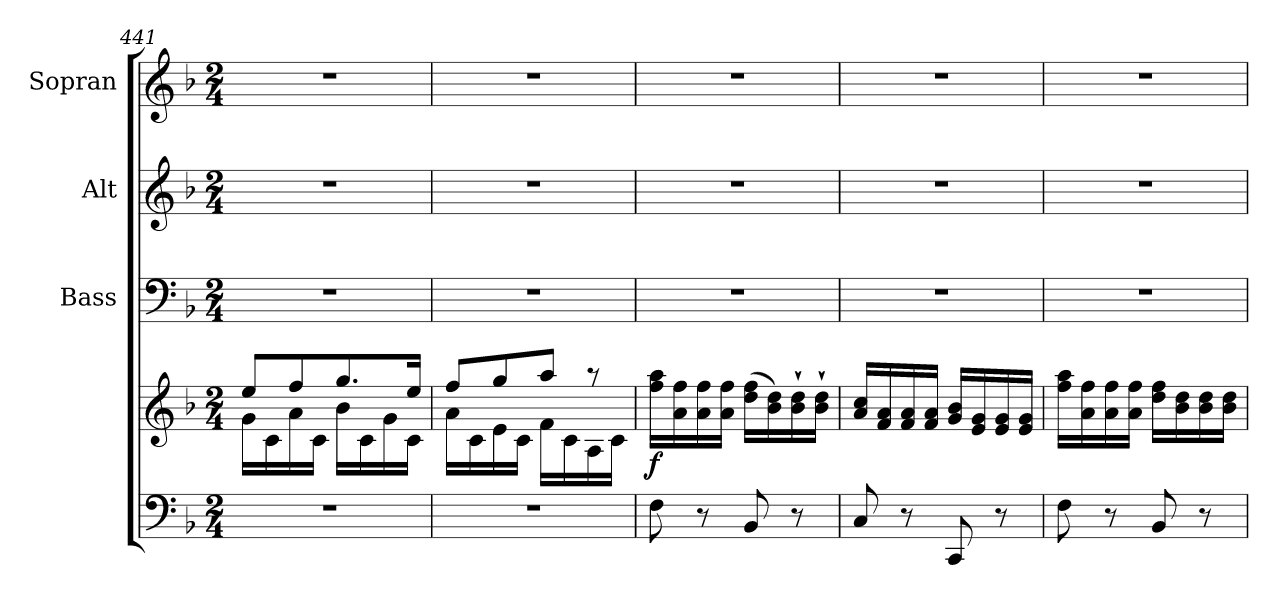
**kern	**kern	**dynam	**kern	**kern	**kern
*part4	*part4	*part4	*part3	*part2	*part1
*staff5	*staff4	*staff4/5	*staff3	*staff2	*staff1
*	*	*	*I"Bass	*I"Alt	*I"Sopran
*	*	*	*I'B.	*I'A.	*I'S.
*clefF4	*clefG2	*	*clefF4	*clefG2	*clefG2
*k[b-]	*k[b-]	*	*k[b-]	*k[b-]	*k[b-]
*F:	*F:	*	*F:	*F:	*F:
*M2/4	*M2/4	*	*M2/4	*M2/4	*M2/4
=441	=441	=441	=441	=441	=441
*	*^	*	*	*	*
2r	8ee/L	16g\LL	.	2r	2r	2r
.	.	16c\	.	.	.	.
.	8ff/	16a\	.	.	.	.
.	.	16c\JJ	.	.	.	.
.	8.gg/	16b-\LL	.	.	.	.
.	.	16c\	.	.	.	.
.	.	16g\	.	.	.	.
.	16ee/Jk	16c\JJ	.	.	.	.
=442	=442	=442	=442	=442	=442	=442
2r	8ff/L	16a\LL	.	2r	2r	2r
.	.	16c\	.	.	.	.
.	8gg/	16e\	.	.	.	.
.	.	16c\JJ	.	.	.	.
.	8aa/J	16f\LL	.	.	.	.
.	.	16c\	.	.	.	.
.	8raa	16A\	.	.	.	.
.	.	16c\JJ	.	.	.	.
=443	=443	=443	=443	=443	=443	=443
!	!	!	!LO:DY:b	!	!	!
*	*v	*v	*	*	*	*
8F\	16ff\ 16aa\LL	f	2r	2r	2r
.	16a\ 16ff\	.	.	.	.
8r	16a\ 16ff\	.	.	.	.
.	16a\ 16ff\JJ	.	.	.	.
8BB-/	(>16dd\ 16ff\LL	.	.	.	.
.	16b-\ 16dd\)	.	.	.	.
8r	16b-\`> 16dd\`>	.	.	.	.
.	16b-\`> 16dd\`>JJ	.	.	.	.
=444	=444	=444	=444	=444	=444
8C/	16a/ 16cc/LL	.	2r	2r	2r
.	16f/ 16a/	.	.	.	.
8r	16f/ 16a/	.	.	.	.
.	16f/ 16a/JJ	.	.	.	.
8CC/	16g/ 16b-/LL	.	.	.	.
.	16e/ 16g/	.	.	.	.
8r	16e/ 16g/	.	.	.	.
.	16e/ 16g/JJ	.	.	.	.
!!LO:LB:g=z
=445	=445	=445	=445	=445	=445
8F\	16ff\ 16aa\LL	.	2r	2r	2r
.	16a\ 16ff\	.	.	.	.
8r	16a\ 16ff\	.	.	.	.
.	16a\ 16ff\JJ	.	.	.	.
8BB-/	16dd\ 16ff\LL	.	.	.	.
.	16b-\ 16dd\	.	.	.	.
8r	16b-\ 16dd\	.	.	.	.
.	16b-\ 16dd\JJ	.	.	.	.
=	=	=	=	=	=
*-	*-	*-	*-	*-	*-
